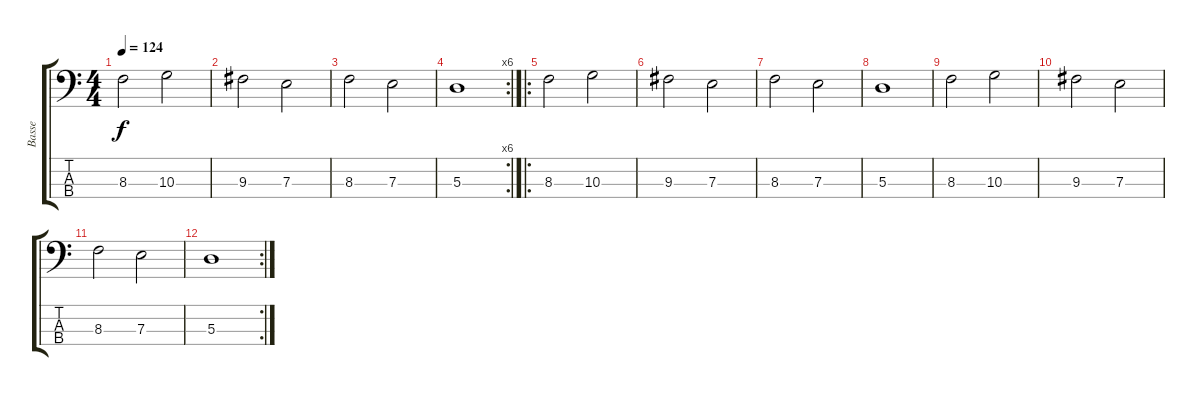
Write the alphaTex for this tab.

\track ("Basse" "Basse") {instrument electricbassfinger}
\staff {score tabs}
\tuning (G2 D2 A1 E1) {hide}
\ts (4 4)
\tempo 124
\clef f4
\ks c
8.3.2{dy f} 10.3.2 |
9.3.2 7.3.2 |
8.3.2 7.3.2 |
\rc 6
5.3.1 |
\ro
8.3.2 10.3.2 |
9.3.2 7.3.2 |
8.3.2 7.3.2 |
5.3.1 |
8.3.2 10.3.2 |
9.3.2 7.3.2 |
8.3.2 7.3.2 |
\rc 2
5.3.1
